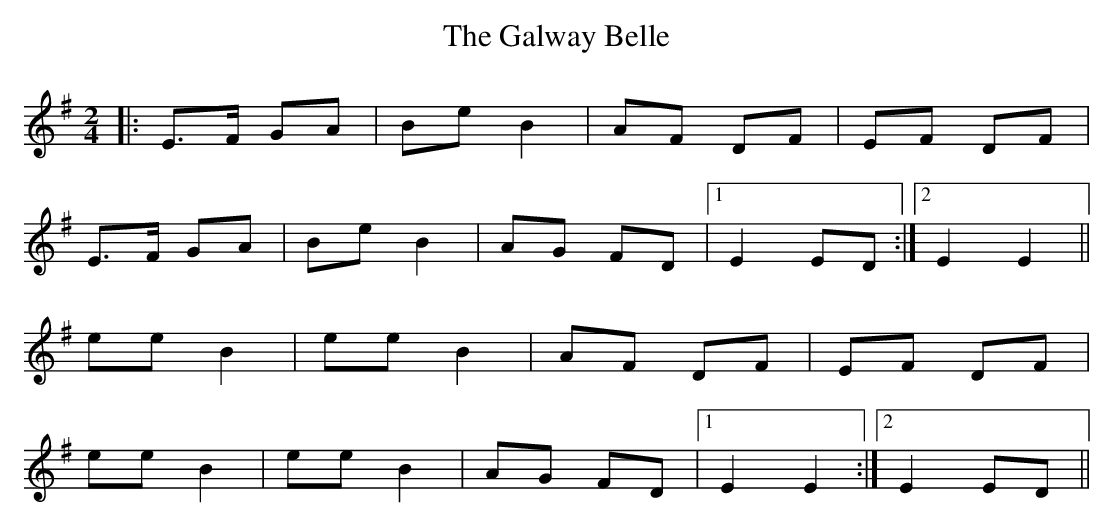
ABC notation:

X:1
T: The Galway Belle
M: 2/4
L: 1/8
K: Emin
|:E>F GA|Be B2|AF DF|EF DF|
E>F GA|Be B2|AG FD|1 E2 ED:|2 E2 E2||
ee B2|ee B2|AF DF|EF DF|
ee B2|ee B2|AG FD|1 E2 E2:|2 E2 ED||
